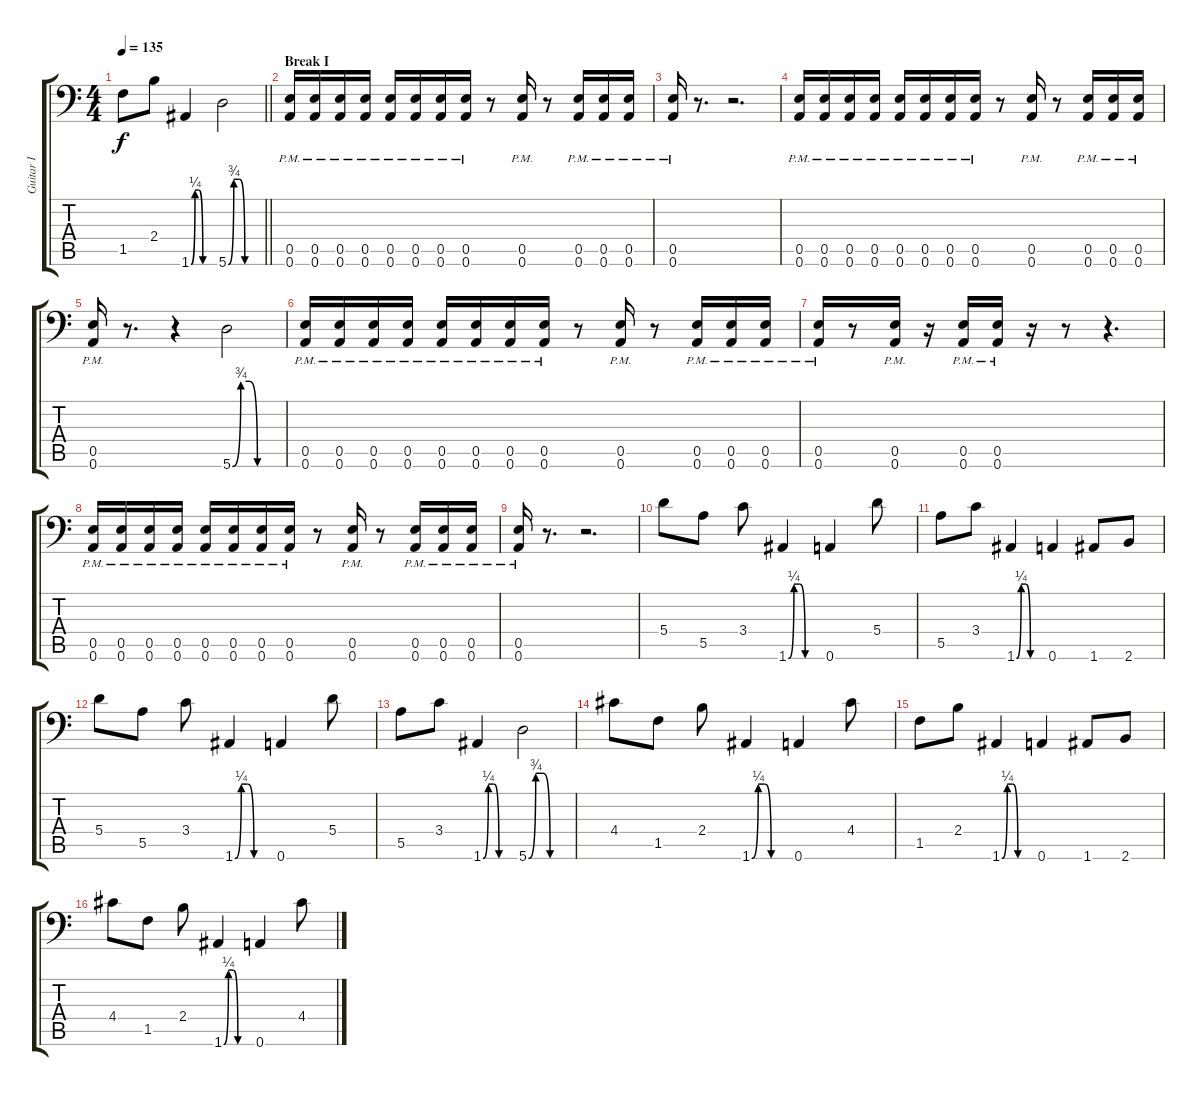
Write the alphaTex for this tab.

\track ("Guitar I" "Guitar I") {instrument distortionguitar}
\staff {score tabs}
\tuning (B3 Gb3 D3 A2 E2 A1) {hide}
\ts (4 4)
\tempo 135
\clef f4
\barLineRight lightlight
\ks c
1.5.8{dy f} 2.4.8 1.6{be (custom 0 0 10 1 20 1 30 0 60 0)}.4 5.6{be (custom 0 0 10 3 20 3 30 0 60 0)}.2 |
\section ("" "Break I")
(0.5{pm} 0.6{pm}).16 (0.5{pm} 0.6{pm}).16 (0.5{pm} 0.6{pm}).16 (0.5{pm} 0.6{pm}).16 (0.5{pm} 0.6{pm}).16 (0.5{pm} 0.6{pm}).16 (0.5{pm} 0.6{pm}).16 (0.5{pm} 0.6{pm}).16 r.8 (0.5{pm} 0.6{pm}).16 r.8 (0.5{pm} 0.6{pm}).16 (0.5{pm} 0.6{pm}).16 (0.5{pm} 0.6{pm}).16 |
(0.5{pm} 0.6{pm}).16 r.8{d} r.2{d} |
(0.5{pm} 0.6{pm}).16 (0.5{pm} 0.6{pm}).16 (0.5{pm} 0.6{pm}).16 (0.5{pm} 0.6{pm}).16 (0.5{pm} 0.6{pm}).16 (0.5{pm} 0.6{pm}).16 (0.5{pm} 0.6{pm}).16 (0.5{pm} 0.6{pm}).16 r.8 (0.5{pm} 0.6{pm}).16 r.8 (0.5{pm} 0.6{pm}).16 (0.5{pm} 0.6{pm}).16 (0.5{pm} 0.6{pm}).16 |
(0.5{pm} 0.6{pm}).16 r.8{d} r.4 5.6{be (custom 0 0 10 3 20 3 30 0 60 0)}.2 |
(0.5{pm} 0.6{pm}).16 (0.5{pm} 0.6{pm}).16 (0.5{pm} 0.6{pm}).16 (0.5{pm} 0.6{pm}).16 (0.5{pm} 0.6{pm}).16 (0.5{pm} 0.6{pm}).16 (0.5{pm} 0.6{pm}).16 (0.5{pm} 0.6{pm}).16 r.8 (0.5{pm} 0.6{pm}).16 r.8 (0.5{pm} 0.6{pm}).16 (0.5{pm} 0.6{pm}).16 (0.5{pm} 0.6{pm}).16 |
(0.5{pm} 0.6{pm}).16 r.8 (0.5{pm} 0.6{pm}).16 r.16 (0.5{pm} 0.6{pm}).16 (0.5{pm} 0.6{pm}).16 r.16 r.8 r.4{d} |
(0.5{pm} 0.6{pm}).16 (0.5{pm} 0.6{pm}).16 (0.5{pm} 0.6{pm}).16 (0.5{pm} 0.6{pm}).16 (0.5{pm} 0.6{pm}).16 (0.5{pm} 0.6{pm}).16 (0.5{pm} 0.6{pm}).16 (0.5{pm} 0.6{pm}).16 r.8 (0.5{pm} 0.6{pm}).16 r.8 (0.5{pm} 0.6{pm}).16 (0.5{pm} 0.6{pm}).16 (0.5{pm} 0.6{pm}).16 |
(0.5{pm} 0.6{pm}).16 r.8{d} r.2{d} |
5.4.8 5.5.8 3.4.8 1.6{be (custom 0 0 10 1 20 1 30 0 60 0)}.4 0.6.4 5.4.8 |
5.5.8 3.4.8 1.6{be (custom 0 0 10 1 20 1 30 0 60 0)}.4 0.6.4 1.6.8 2.6.8 |
5.4.8 5.5.8 3.4.8 1.6{be (custom 0 0 10 1 20 1 30 0 60 0)}.4 0.6.4 5.4.8 |
5.5.8 3.4.8 1.6{be (custom 0 0 10 1 20 1 30 0 60 0)}.4 5.6{be (custom 0 0 10 3 20 3 30 0 60 0)}.2 |
4.4.8 1.5.8 2.4.8 1.6{be (custom 0 0 10 1 20 1 30 0 60 0)}.4 0.6.4 4.4.8 |
1.5.8 2.4.8 1.6{be (custom 0 0 10 1 20 1 30 0 60 0)}.4 0.6.4 1.6.8 2.6.8 |
4.4.8 1.5.8 2.4.8 1.6{be (custom 0 0 10 1 20 1 30 0 60 0)}.4 0.6.4 4.4.8
